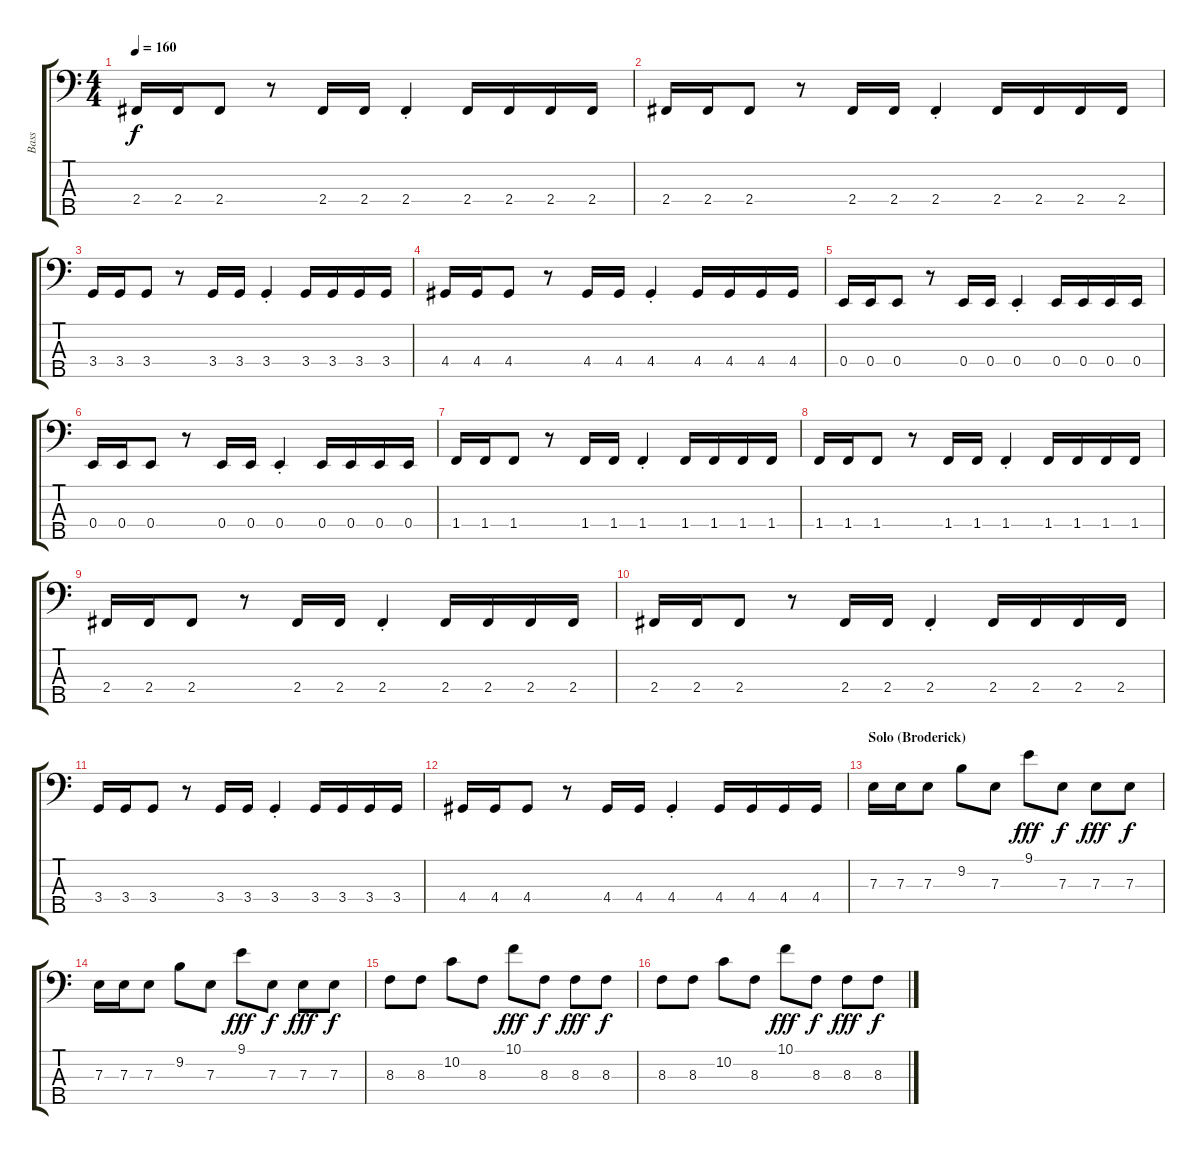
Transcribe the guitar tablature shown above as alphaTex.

\track ("Bass" "Bass") {instrument electricbasspick}
\staff {score tabs}
\tuning (G2 D2 A1 E1 B0) {hide}
\ts (4 4)
\tempo 160
\clef f4
\ks c
2.4.16{dy f} 2.4.16 2.4.8 r.8 2.4.16 2.4.16 2.4{st}.4 2.4.16 2.4.16 2.4.16 2.4.16 |
2.4.16 2.4.16 2.4.8 r.8 2.4.16 2.4.16 2.4{st}.4 2.4.16 2.4.16 2.4.16 2.4.16 |
3.4.16 3.4.16 3.4.8 r.8 3.4.16 3.4.16 3.4{st}.4 3.4.16 3.4.16 3.4.16 3.4.16 |
4.4.16 4.4.16 4.4.8 r.8 4.4.16 4.4.16 4.4{st}.4 4.4.16 4.4.16 4.4.16 4.4.16 |
0.4.16 0.4.16 0.4.8 r.8 0.4.16 0.4.16 0.4{st}.4 0.4.16 0.4.16 0.4.16 0.4.16 |
0.4.16 0.4.16 0.4.8 r.8 0.4.16 0.4.16 0.4{st}.4 0.4.16 0.4.16 0.4.16 0.4.16 |
1.4.16 1.4.16 1.4.8 r.8 1.4.16 1.4.16 1.4{st}.4 1.4.16 1.4.16 1.4.16 1.4.16 |
1.4.16 1.4.16 1.4.8 r.8 1.4.16 1.4.16 1.4{st}.4 1.4.16 1.4.16 1.4.16 1.4.16 |
2.4.16 2.4.16 2.4.8 r.8 2.4.16 2.4.16 2.4{st}.4 2.4.16 2.4.16 2.4.16 2.4.16 |
2.4.16 2.4.16 2.4.8 r.8 2.4.16 2.4.16 2.4{st}.4 2.4.16 2.4.16 2.4.16 2.4.16 |
3.4.16 3.4.16 3.4.8 r.8 3.4.16 3.4.16 3.4{st}.4 3.4.16 3.4.16 3.4.16 3.4.16 |
4.4.16 4.4.16 4.4.8 r.8 4.4.16 4.4.16 4.4{st}.4 4.4.16 4.4.16 4.4.16 4.4.16 |
\section ("" "Solo (Broderick)")
7.3.16 7.3.16 7.3.8 9.2.8 7.3.8 9.1.8{dy fff} 7.3.8{dy f} 7.3.8{dy fff} 7.3.8{dy f} |
7.3.16 7.3.16 7.3.8 9.2.8 7.3.8 9.1.8{dy fff} 7.3.8{dy f} 7.3.8{dy fff} 7.3.8{dy f} |
8.3.8 8.3.8 10.2.8 8.3.8 10.1.8{dy fff} 8.3.8{dy f} 8.3.8{dy fff} 8.3.8{dy f} |
8.3.8 8.3.8 10.2.8 8.3.8 10.1.8{dy fff} 8.3.8{dy f} 8.3.8{dy fff} 8.3.8{dy f}
